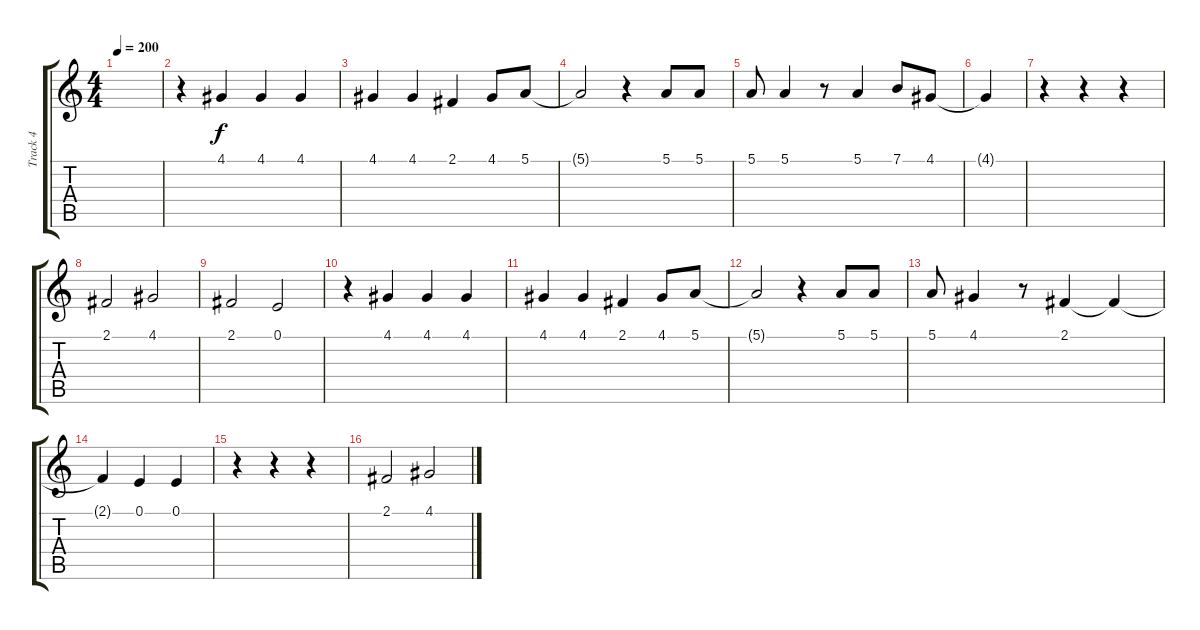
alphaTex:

\track ("Track 4" "Track 4") {instrument electricgrandpiano}
\staff {score tabs}
\tuning (E4 B3 G3 D3 A2 E2) {hide}
\ts (4 4)
\tempo 200
\clef g2
\ks c
|
r.4 4.1.4 4.1.4 4.1.4 |
4.1.4 4.1.4 2.1.4 4.1.8 5.1.8 |
5.1{t}.2 r.4 5.1.8 5.1.8 |
5.1.8 5.1.4 r.8 5.1.4 7.1.8 4.1.8 |
4.1{t}.4 |
r.4 r.4 r.4 |
2.1.2 4.1.2 |
2.1.2 0.1.2 |
r.4 4.1.4 4.1.4 4.1.4 |
4.1.4 4.1.4 2.1.4 4.1.8 5.1.8 |
5.1{t}.2 r.4 5.1.8 5.1.8 |
5.1.8 4.1.4 r.8 2.1.4 2.1{t}.4 |
2.1{t}.4 0.1.4 0.1.4 |
r.4 r.4 r.4 |
2.1.2 4.1.2
